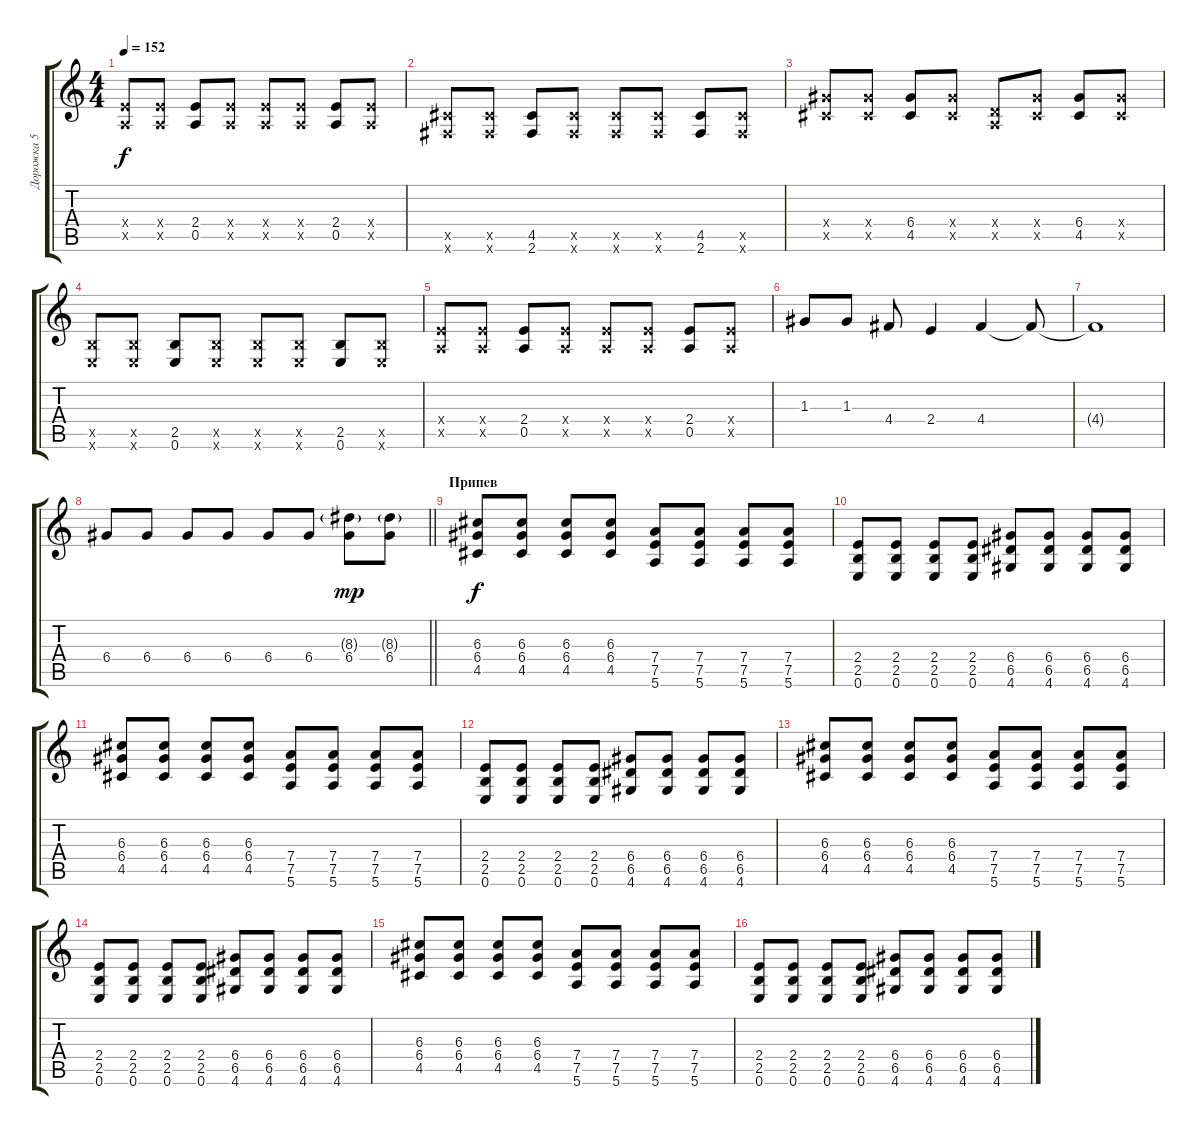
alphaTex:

\track ("Дорожка 5" "Дорожка 5") {instrument overdrivenguitar}
\staff {score tabs}
\tuning (E4 B3 G3 D3 A2 E2) {hide}
\ts (4 4)
\tempo 152
\clef g2
\ks c
(2.4{x} 0.5{x}).8{dy f} (2.4{x} 0.5{x}).8 (2.4 0.5).8 (2.4{x} 0.5{x}).8 (2.4{x} 0.5{x}).8 (2.4{x} 0.5{x}).8 (2.4 0.5).8 (2.4{x} 0.5{x}).8 |
(4.5{x} 2.6{x}).8 (4.5{x} 2.6{x}).8 (4.5 2.6).8 (4.5{x} 2.6{x}).8 (4.5{x} 2.6{x}).8 (4.5{x} 2.6{x}).8 (4.5 2.6).8 (4.5{x} 2.6{x}).8 |
(6.4{x} 4.5{x}).8 (6.4{x} 4.5{x}).8 (6.4 4.5).8 (6.4{x} 4.5{x}).8 (0.4{x} 0.5{x}).8 (6.4{x} 4.5{x}).8 (6.4 4.5).8 (6.4{x} 4.5{x}).8 |
(2.5{x} 0.6{x}).8 (2.5{x} 0.6{x}).8 (2.5 0.6).8 (2.5{x} 0.6{x}).8 (2.5{x} 0.6{x}).8 (2.5{x} 0.6{x}).8 (2.5 0.6).8 (2.5{x} 0.6{x}).8 |
(2.4{x} 0.5{x}).8 (2.4{x} 0.5{x}).8 (2.4 0.5).8 (2.4{x} 0.5{x}).8 (2.4{x} 0.5{x}).8 (2.4{x} 0.5{x}).8 (2.4 0.5).8 (2.4{x} 0.5{x}).8 |
1.3.8 1.3.8 4.4.8 2.4.4 4.4.4 4.4{t}.8 |
4.4{t}.1 |
\barLineRight lightlight
6.4.8 6.4.8 6.4.8 6.4.8 6.4.8 6.4.8 (8.3{g} 6.4).8{dy mp} (8.3{g} 6.4).8 |
\section ("" "Припев")
(6.3 6.4 4.5).8{dy f} (6.3 6.4 4.5).8 (6.3 6.4 4.5).8 (6.3 6.4 4.5).8 (7.4 7.5 5.6).8 (7.4 7.5 5.6).8 (7.4 7.5 5.6).8 (7.4 7.5 5.6).8 |
(2.4 2.5 0.6).8 (2.4 2.5 0.6).8 (2.4 2.5 0.6).8 (2.4 2.5 0.6).8 (6.4 6.5 4.6).8 (6.4 6.5 4.6).8 (6.4 6.5 4.6).8 (6.4 6.5 4.6).8 |
(6.3 6.4 4.5).8 (6.3 6.4 4.5).8 (6.3 6.4 4.5).8 (6.3 6.4 4.5).8 (7.4 7.5 5.6).8 (7.4 7.5 5.6).8 (7.4 7.5 5.6).8 (7.4 7.5 5.6).8 |
(2.4 2.5 0.6).8 (2.4 2.5 0.6).8 (2.4 2.5 0.6).8 (2.4 2.5 0.6).8 (6.4 6.5 4.6).8 (6.4 6.5 4.6).8 (6.4 6.5 4.6).8 (6.4 6.5 4.6).8 |
(6.3 6.4 4.5).8 (6.3 6.4 4.5).8 (6.3 6.4 4.5).8 (6.3 6.4 4.5).8 (7.4 7.5 5.6).8 (7.4 7.5 5.6).8 (7.4 7.5 5.6).8 (7.4 7.5 5.6).8 |
(2.4 2.5 0.6).8 (2.4 2.5 0.6).8 (2.4 2.5 0.6).8 (2.4 2.5 0.6).8 (6.4 6.5 4.6).8 (6.4 6.5 4.6).8 (6.4 6.5 4.6).8 (6.4 6.5 4.6).8 |
(6.3 6.4 4.5).8 (6.3 6.4 4.5).8 (6.3 6.4 4.5).8 (6.3 6.4 4.5).8 (7.4 7.5 5.6).8 (7.4 7.5 5.6).8 (7.4 7.5 5.6).8 (7.4 7.5 5.6).8 |
(2.4 2.5 0.6).8 (2.4 2.5 0.6).8 (2.4 2.5 0.6).8 (2.4 2.5 0.6).8 (6.4 6.5 4.6).8 (6.4 6.5 4.6).8 (6.4 6.5 4.6).8 (6.4 6.5 4.6).8
